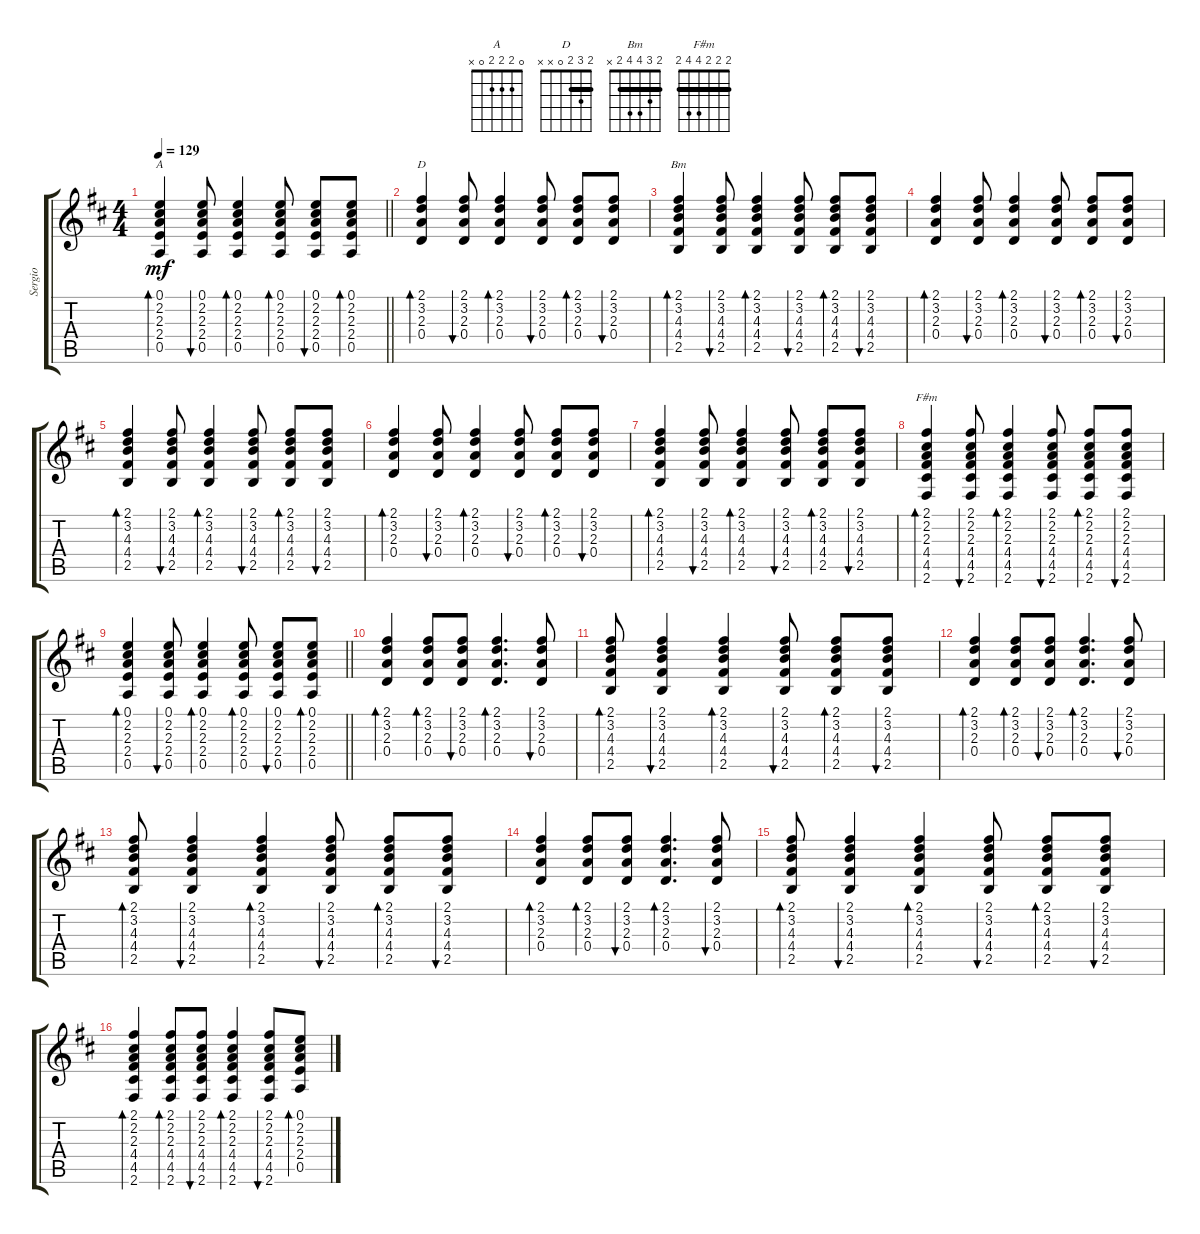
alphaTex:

\track ("Sergio" "Sergio") {instrument acousticguitarsteel}
\staff {score tabs}
\tuning (E4 B3 G3 D3 A2 E2) {hide}
\chord ("A" 0 2 2 2 0 x)
\chord ("D" 2 3 2 0 x x) {barre 2}
\chord ("Bm" 2 3 4 4 2 x) {barre 2}
\chord ("F#m" 2 2 2 4 4 2) {barre 2}
\ts (4 4)
\tempo 129
\clef g2
\barLineRight lightlight
\ks d
(0.1 2.2 2.3 2.4 0.5).4{bd 30 ch "A" dy mf} (0.1 2.2 2.3 2.4 0.5).8{bu 60} (0.1 2.2 2.3 2.4 0.5).4{bd 60} (0.1 2.2 2.3 2.4 0.5).8{bd 30} (0.1 2.2 2.3 2.4 0.5).8{bu 30} (0.1 2.2 2.3 2.4 0.5).8{bd 30} |
(2.1 3.2 2.3 0.4).4{bd 30 ch "D"} (2.1 3.2 2.3 0.4).8{bu 60} (2.1 3.2 2.3 0.4).4{bd 60} (2.1 3.2 2.3 0.4).8{bu 30} (2.1 3.2 2.3 0.4).8{bd 30} (2.1 3.2 2.3 0.4).8{bu 120} |
(2.1 3.2 4.3 4.4 2.5).4{bd 30 ch "Bm"} (2.1 3.2 4.3 4.4 2.5).8{bu 30} (2.1 3.2 4.3 4.4 2.5).4{bd 30} (2.1 3.2 4.3 4.4 2.5).8{bu 30} (2.1 3.2 4.3 4.4 2.5).8{bd 30} (2.1 3.2 4.3 4.4 2.5).8{bu 30} |
(2.1 3.2 2.3 0.4).4{bd 30} (2.1 3.2 2.3 0.4).8{bu 60} (2.1 3.2 2.3 0.4).4{bd 60} (2.1 3.2 2.3 0.4).8{bu 30} (2.1 3.2 2.3 0.4).8{bd 30} (2.1 3.2 2.3 0.4).8{bu 120} |
(2.1 3.2 4.3 4.4 2.5).4{bd 30} (2.1 3.2 4.3 4.4 2.5).8{bu 30} (2.1 3.2 4.3 4.4 2.5).4{bd 30} (2.1 3.2 4.3 4.4 2.5).8{bu 30} (2.1 3.2 4.3 4.4 2.5).8{bd 30} (2.1 3.2 4.3 4.4 2.5).8{bu 30} |
(2.1 3.2 2.3 0.4).4{bd 30} (2.1 3.2 2.3 0.4).8{bu 60} (2.1 3.2 2.3 0.4).4{bd 60} (2.1 3.2 2.3 0.4).8{bu 30} (2.1 3.2 2.3 0.4).8{bd 30} (2.1 3.2 2.3 0.4).8{bu 120} |
(2.1 3.2 4.3 4.4 2.5).4{bd 30} (2.1 3.2 4.3 4.4 2.5).8{bu 30} (2.1 3.2 4.3 4.4 2.5).4{bd 30} (2.1 3.2 4.3 4.4 2.5).8{bu 30} (2.1 3.2 4.3 4.4 2.5).8{bd 30} (2.1 3.2 4.3 4.4 2.5).8{bu 30} |
(2.1 2.2 2.3 4.4 4.5 2.6).4{bd 30 ch "F#m"} (2.1 2.2 2.3 4.4 4.5 2.6).8{bu 30} (2.1 2.2 2.3 4.4 4.5 2.6).4{bd 30} (2.1 2.2 2.3 4.4 4.5 2.6).8{bu 30} (2.1 2.2 2.3 4.4 4.5 2.6).8{bd 30} (2.1 2.2 2.3 4.4 4.5 2.6).8{bu 30} |
\barLineRight lightlight
(0.1 2.2 2.3 2.4 0.5).4{bd 30} (0.1 2.2 2.3 2.4 0.5).8{bu 60} (0.1 2.2 2.3 2.4 0.5).4{bd 60} (0.1 2.2 2.3 2.4 0.5).8{bd 30} (0.1 2.2 2.3 2.4 0.5).8{bu 30} (0.1 2.2 2.3 2.4 0.5).8{bd 30} |
(2.1 3.2 2.3 0.4).4{bd 30} (2.1 3.2 2.3 0.4).8{bd 30} (2.1 3.2 2.3 0.4).8{bu 30} (2.1 3.2 2.3 0.4).4{d bd 30} (2.1 3.2 2.3 0.4).8{bu 30} |
(2.1 3.2 4.3 4.4 2.5).8{bd 30} (2.1 3.2 4.3 4.4 2.5).4{bu 30} (2.1 3.2 4.3 4.4 2.5).4{bd 30} (2.1 3.2 4.3 4.4 2.5).8{bu 30} (2.1 3.2 4.3 4.4 2.5).8{bd 30} (2.1 3.2 4.3 4.4 2.5).8{bu 30} |
(2.1 3.2 2.3 0.4).4{bd 30} (2.1 3.2 2.3 0.4).8{bd 30} (2.1 3.2 2.3 0.4).8{bu 30} (2.1 3.2 2.3 0.4).4{d bd 30} (2.1 3.2 2.3 0.4).8{bu 30} |
(2.1 3.2 4.3 4.4 2.5).8{bd 30} (2.1 3.2 4.3 4.4 2.5).4{bu 30} (2.1 3.2 4.3 4.4 2.5).4{bd 30} (2.1 3.2 4.3 4.4 2.5).8{bu 30} (2.1 3.2 4.3 4.4 2.5).8{bd 30} (2.1 3.2 4.3 4.4 2.5).8{bu 30} |
(2.1 3.2 2.3 0.4).4{bd 30} (2.1 3.2 2.3 0.4).8{bd 30} (2.1 3.2 2.3 0.4).8{bu 30} (2.1 3.2 2.3 0.4).4{d bd 30} (2.1 3.2 2.3 0.4).8{bu 30} |
(2.1 3.2 4.3 4.4 2.5).8{bd 30} (2.1 3.2 4.3 4.4 2.5).4{bu 30} (2.1 3.2 4.3 4.4 2.5).4{bd 30} (2.1 3.2 4.3 4.4 2.5).8{bu 30} (2.1 3.2 4.3 4.4 2.5).8{bd 30} (2.1 3.2 4.3 4.4 2.5).8{bu 30} |
(2.1 2.2 2.3 4.4 4.5 2.6).4{bd 30} (2.1 2.2 2.3 4.4 4.5 2.6).8{bd 30} (2.1 2.2 2.3 4.4 4.5 2.6).8{bu 30} (2.1 2.2 2.3 4.4 4.5 2.6).4{bd 30} (2.1 2.2 2.3 4.4 4.5 2.6).8{bu 30} (0.1 2.2 2.3 2.4 0.5).8{bd 30}
